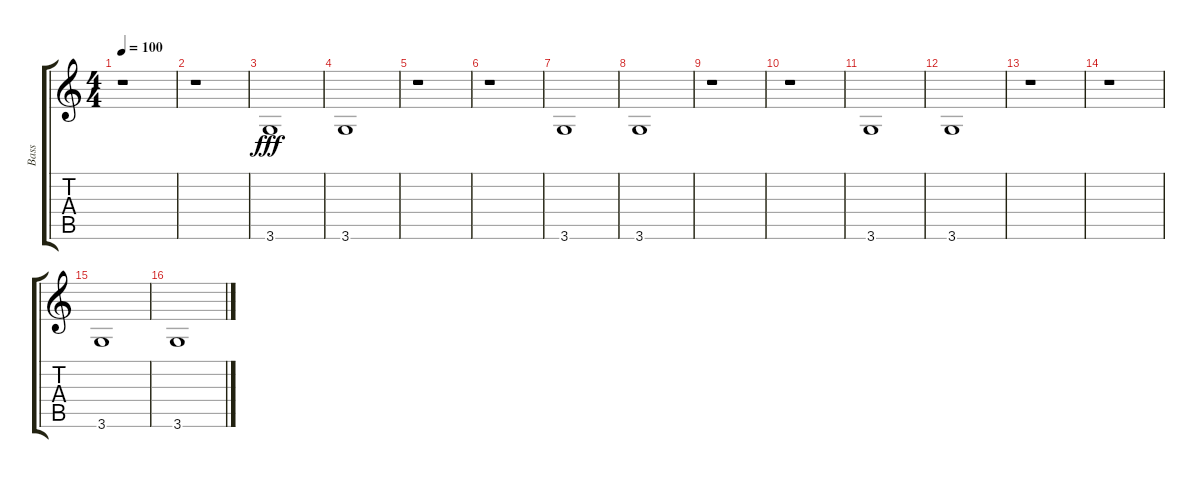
\track ("Bass" "Bass") {instrument electricbassfinger}
\staff {score tabs}
\tuning (E4 B3 G3 D3 A2 E2) {hide}
\ts (4 4)
\tempo 100
\clef g2
\ks c
r.1{dy fff} |
r.1 |
3.6.1 |
3.6.1 |
r.1 |
r.1 |
3.6.1 |
3.6.1 |
r.1 |
r.1 |
3.6.1 |
3.6.1 |
r.1 |
r.1 |
3.6.1 |
3.6.1
